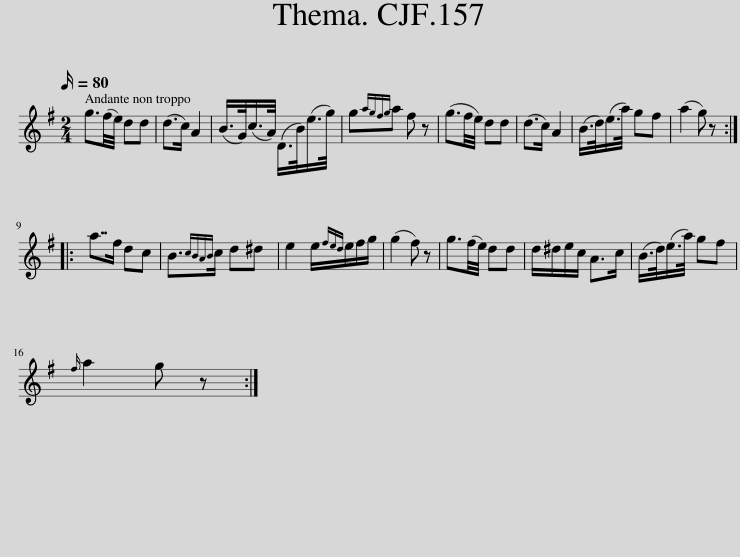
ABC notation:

X:1
L:1/8
Q:1/4=80
M:2/4
I:linebreak $
K:G
V:1 treble
V:1
 g3/2(f/4e/4) dd | (d>c) A2 | (B/>G/)(c/>A/) (D/>B/)(e/>g/) | g{agfg}a f z | (g3/2f/4e/4) dd | %5
 (d>c) A2 | (B/>d/)(e/>a/) gf | (a2 g) z ::$ a7/4f/ dc | B3/2{cBAB}c/ d^d | %10
 e2 e/{fed}e/f/g/ | (g2 f) z | g3/2(f/4e/4) dd | d/^d/e/c/ A>c | (B/>d/)(e/>a/) gf |$ %15
{f} a2 g z :| %16
